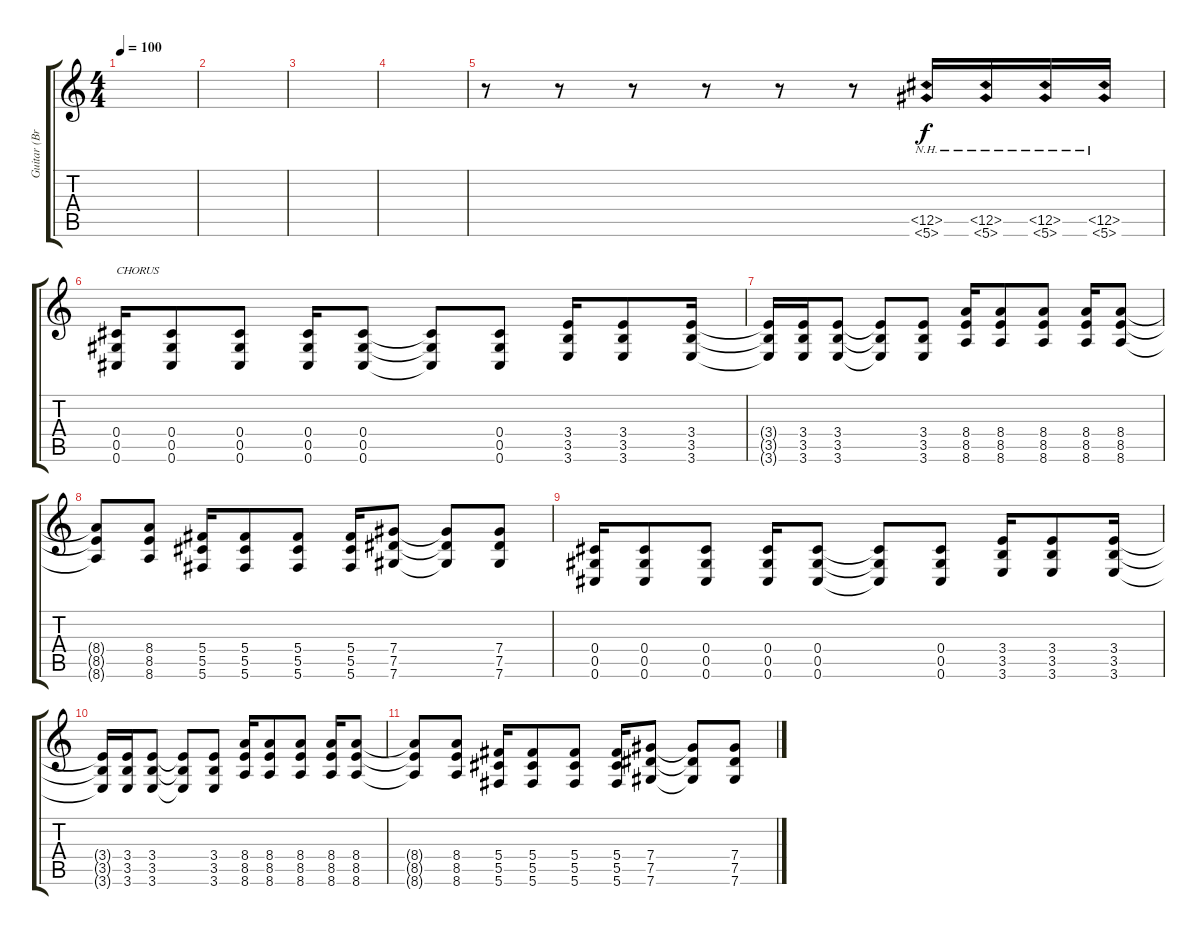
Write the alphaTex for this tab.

\track ("Guitar (Brad Delson)" "Guitar (Br") {instrument distortionguitar}
\staff {score tabs}
\tuning (Eb4 Bb3 Gb3 Db3 Ab2 Db2) {hide}
\ts (4 4)
\tempo 100
\clef g2
\ks c
|
|
|
|
r.8 r.8 r.8 r.8 r.8 r.8 (0.5{nh} 5.6{nh}).16 (0.5{nh} 5.6{nh}).16 (0.5{nh} 5.6{nh}).16 (0.5{nh} 5.6{nh}).16 |
(0.4 0.5 0.6).16{txt "CHORUS" instrument distortionguitar} (0.4 0.5 0.6).8 (0.4 0.5 0.6).8 (0.4 0.5 0.6).16 (0.4 0.5 0.6).8 (0.4{t} 0.5{t} 0.6{t}).8 (0.4 0.5 0.6).8 (3.4 3.5 3.6).16 (3.4 3.5 3.6).8 (3.4 3.5 3.6).16 |
(3.4{t} 3.5{t} 3.6{t}).16 (3.4 3.5 3.6).16 (3.4 3.5 3.6).8 (3.4{t} 3.5{t} 3.6{t}).8 (3.4 3.5 3.6).8 (8.4 8.5 8.6).16 (8.4 8.5 8.6).8 (8.4 8.5 8.6).8 (8.4 8.5 8.6).16 (8.4 8.5 8.6).8 |
(8.4{t} 8.5{t} 8.6{t}).8 (8.4 8.5 8.6).8 (5.4 5.5 5.6).16 (5.4 5.5 5.6).8 (5.4 5.5 5.6).8 (5.4 5.5 5.6).16 (7.4 7.5 7.6).8 (7.4{t} 7.5{t} 7.6{t}).8 (7.4 7.5 7.6).8 |
(0.4 0.5 0.6).16 (0.4 0.5 0.6).8 (0.4 0.5 0.6).8 (0.4 0.5 0.6).16 (0.4 0.5 0.6).8 (0.4{t} 0.5{t} 0.6{t}).8 (0.4 0.5 0.6).8 (3.4 3.5 3.6).16 (3.4 3.5 3.6).8 (3.4 3.5 3.6).16 |
(3.4{t} 3.5{t} 3.6{t}).16 (3.4 3.5 3.6).16 (3.4 3.5 3.6).8 (3.4{t} 3.5{t} 3.6{t}).8 (3.4 3.5 3.6).8 (8.4 8.5 8.6).16 (8.4 8.5 8.6).8 (8.4 8.5 8.6).8 (8.4 8.5 8.6).16 (8.4 8.5 8.6).8 |
(8.4{t} 8.5{t} 8.6{t}).8 (8.4 8.5 8.6).8 (5.4 5.5 5.6).16 (5.4 5.5 5.6).8 (5.4 5.5 5.6).8 (5.4 5.5 5.6).16 (7.4 7.5 7.6).8 (7.4{t} 7.5{t} 7.6{t}).8 (7.4 7.5 7.6).8
